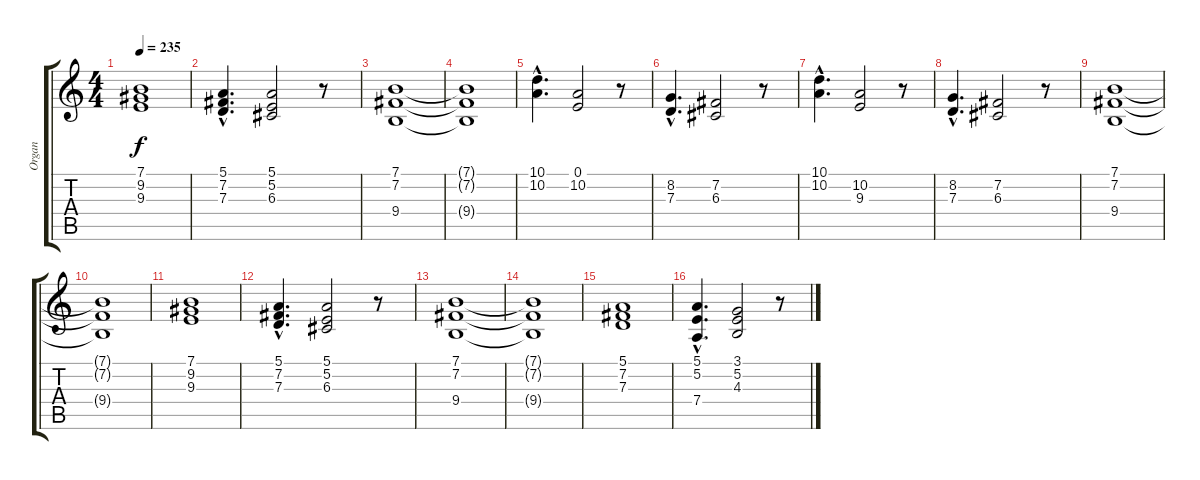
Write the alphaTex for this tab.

\track ("Organ" "Organ") {instrument lead2sawtooth}
\staff {score tabs}
\tuning (E4 B3 G3 D3 A2 E2) {hide}
\ts (4 4)
\tempo 235
\clef g2
\ks c
(7.1 9.2 9.3).1{dy f} |
(5.1{hac} 7.2{hac} 7.3{hac}).4{d} (5.1 5.2 6.3).2 r.8 |
(7.1 7.2 9.4).1 |
(7.1{t} 7.2{t} 9.4{t}).1 |
(10.1{hac} 10.2{hac}).4{d} (0.1 10.2).2 r.8 |
(8.2{hac} 7.3{hac}).4{d} (7.2 6.3).2 r.8 |
(10.1{hac} 10.2{hac}).4{d} (10.2 9.3).2 r.8 |
(8.2{hac} 7.3{hac}).4{d} (7.2 6.3).2 r.8 |
(7.1 7.2 9.4).1 |
(7.1{t} 7.2{t} 9.4{t}).1 |
(7.1 9.2 9.3).1 |
(5.1{hac} 7.2{hac} 7.3{hac}).4{d} (5.1 5.2 6.3).2 r.8 |
(7.1 7.2 9.4).1 |
(7.1{t} 7.2{t} 9.4{t}).1 |
(5.1 7.2 7.3).1 |
(5.1{hac} 5.2{hac} 7.4{hac}).4{d} (3.1 5.2 4.3).2 r.8
